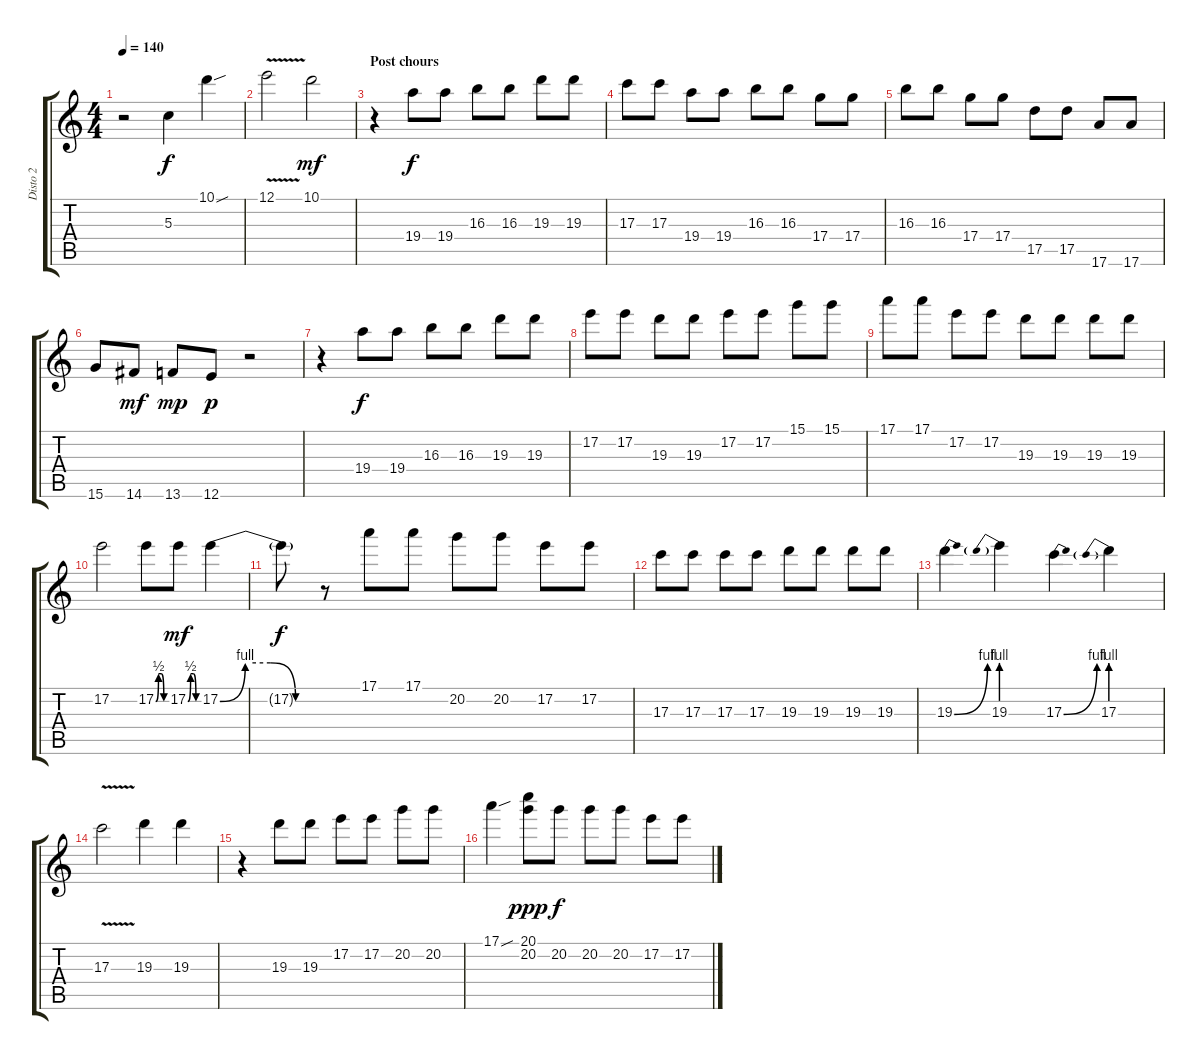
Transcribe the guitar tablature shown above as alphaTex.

\track ("Disto 2" "Disto 2") {instrument distortionguitar}
\staff {score tabs}
\tuning (E4 B3 G3 D3 A2 E2) {hide}
\ts (4 4)
\tempo 140
\clef g2
\ks c
r.2{dy mp} 5.3.4{dy f} 10.1{sou}.4 |
12.1{v}.2 10.1.2{dy mf} |
\section ("" "Post chours")
r.4{volume 10 balance 9} 19.4.8{dy f} 19.4.8 16.3.8 16.3.8 19.3.8 19.3.8 |
17.3.8 17.3.8 19.4.8 19.4.8 16.3.8 16.3.8 17.4.8 17.4.8 |
16.3.8 16.3.8 17.4.8 17.4.8 17.5.8 17.5.8 17.6.8 17.6.8 |
15.6.8 14.6.8{dy mf} 13.6.8{dy mp} 12.6.8{dy p} r.2 |
r.4 19.4.8{dy f} 19.4.8 16.3.8 16.3.8 19.3.8 19.3.8 |
17.2.8 17.2.8 19.3.8 19.3.8 17.2.8 17.2.8 15.1.8 15.1.8 |
17.1.8 17.1.8 17.2.8 17.2.8 19.3.8 19.3.8 19.3.8 19.3.8 |
17.2.2 17.2{be (custom 0 0 15 2 30 2 45 0 60 0)}.8 17.2{be (custom 0 0 15 2 30 2 45 0 60 0)}.8{dy mf} 17.2{be (custom 0 0 15 4 30 4 45 0 60 0)}.4 |
17.2{t}.8{dy f} r.8 17.1.8 17.1.8 20.2.8 20.2.8 17.2.8 17.2.8 |
17.3.8 17.3.8 17.3.8 17.3.8 19.3.8 19.3.8 19.3.8 19.3.8 |
19.3{be (bend 0 0 60 4)}.4 19.3{be (prebend 0 4 60 4)}.4 17.3{be (bend 0 0 60 4)}.4 17.3{be (prebend 0 4 60 4)}.4 |
17.3{v}.2 19.3.4 19.3.4 |
r.4 19.3.8 19.3.8 17.2.8 17.2.8 20.2.8 20.2.8 |
17.1{sou}.4 (20.1 20.2).8{dy ppp} 20.2.8{dy f} 20.2.8 20.2.8 17.2.8 17.2.8
